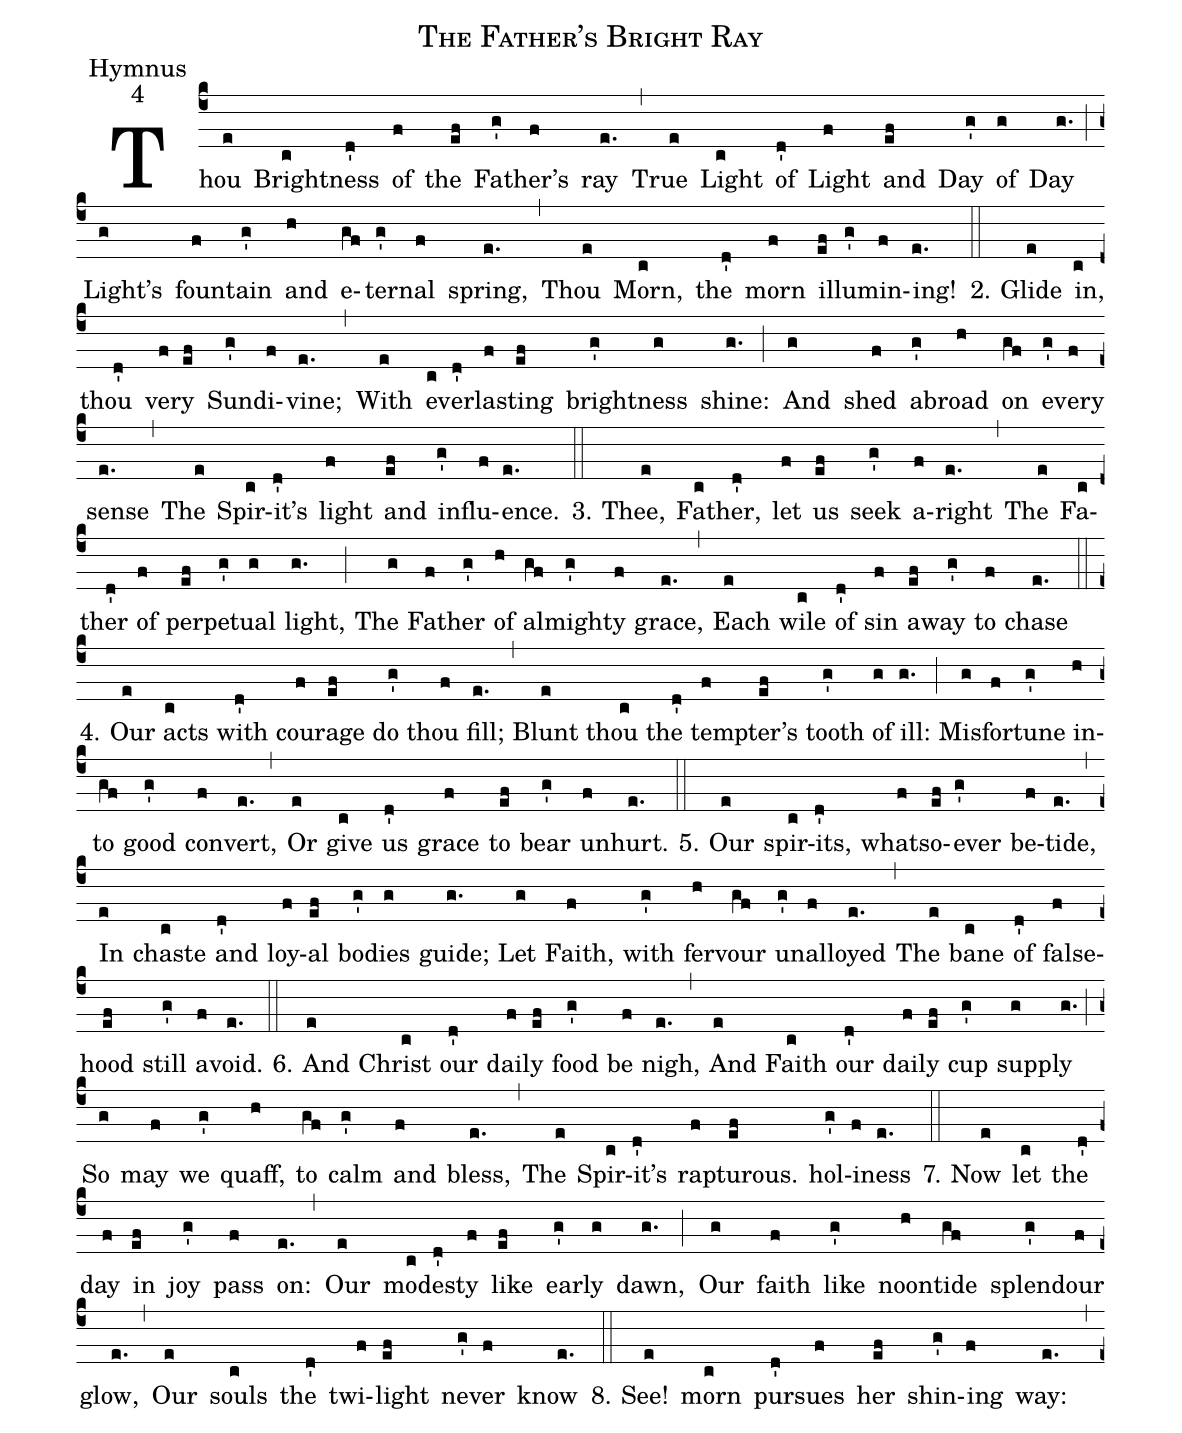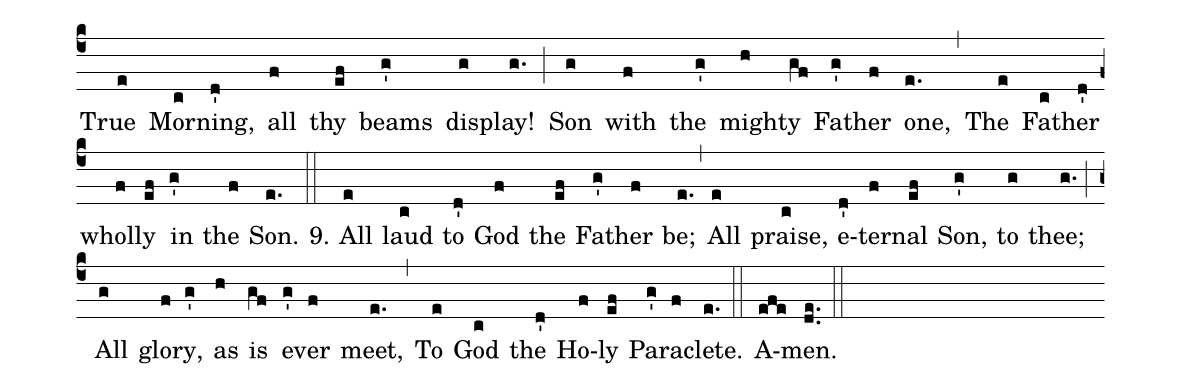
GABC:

name:The Father's Bright Ray;
office-part: Hymnus;
mode: 4;
%%
(c4)Thou(e) Bright(c)ness(d') of(f) the(ef) Fa(g')ther's(f) ray(e.) (,)

True(e) Light(c) of(d') Light(f) and(ef) Day(g') of(g) Day(g.) (;)

Light's(g) foun(f)tain(g') and(h) e(gf)tern(g')al(f) spring,(e.) (,)

Thou(e) Morn,(c) the(d') morn(f) il(ef)lum(g')in(f)ing!(e.) (::)

2. Glide(e) in,(c) thou(d') ver(f)y(ef) Sun(g')di(f)vine;(e.) (,)

With(e) ev(c)er(d')last(f)ing(ef) bright(g')ness(g) shine:(g.) (;)

And(g) shed(f) a(g')broad(h) on(gf) ev(g')ery(f) sense(e.) (,)

The(e) Spir(c)it's(d') light(f) and(ef) in(g')flu(f)ence.(e.) (::)

3. Thee,(e) Fa(c)ther,(d') let(f) us(ef) seek(g') a(f)right(e.) (,)

The(e) Fa(c)ther(d') of(f) per(ef)pet(g')ual(g) light,(g.) (;)

The(g) Fa(f)ther(g') of(h) al(gf)might(g')y(f) grace,(e.) (,)

Each(e) wile(c) of(d') sin(f) a(ef)way(g') to(f) chase(e.) (::)

4. Our(e) acts(c) with(d') cour(f)age(ef) do(g') thou(f) fill;(e.) (,)

Blunt(e) thou(c) the(d') tempt(f)er's(ef) tooth(g') of(g) ill:(g.) (;)

Mis(g)for(f)tune(g') in(h)to(gf) good(g') con(f)vert,(e.) (,)

Or(e) give(c) us(d') grace(f) to(ef) bear(g') un(f)hurt.(e.) (::)

5. Our(e) spir(c)its,(d') what(f)so(ef)ever(g') be(f)tide,(e.) (,)

In(e) chaste(c) and(d') loy(f)al(ef) bod(g')ies(g) guide;(g.)

Let(g) Faith,(f) with(g') fer(h)vour(gf) un(g')all(f)oyed(e.) (,)

The(e) bane(c) of(d') false(f)hood(ef) still(g') a(f)void.(e.) (::)

6. And(e) Christ(c) our(d') dail(f)y(ef) food(g') be(f) nigh,(e.) (,)

And(e) Faith(c) our(d') dail(f)y(ef) cup(g') supp(g)ly(g.) (;)

So(g) may(f) we(g') quaff,(h) to(gf) calm(g') and(f) bless,(e.) (,)

The(e) Spir(c)it's(d') rapt(f)urous.(ef) hol(g')i(f)ness(e.) (::)

7. Now(e) let(c) the(d') day(f) in(ef) joy(g') pass(f) on:(e.) (,)

Our(e) mod(c)e(d')sty(f) like(ef) ear(g')ly(g) dawn,(g.) (;)

Our(g) faith(f) like(g') noon(h)tide(gf) splend(g')our(f) glow,(e.) (,)

Our(e) souls(c) the(d') twi(f)light(ef) ne(g')ver(f) know(e.) (::)

8. See!(e) morn(c) pur(d')sues(f) her(ef) shin(g')ing(f) way:(e.) (,)

True(e) Morn(c)ing,(d') all(f) thy(ef) beams(g') dis(g)play!(g.) (;)

Son(g) with(f) the(g') might(h)y(gf) Fath(g')er(f) one,(e.) (,)

The(e) Fath(c)er(d') wholl(f)y(ef) in(g') the(f) Son.(e.) (::)

9. All(e) laud(c) to(d') God(f) the(ef) Fath(g')er(f) be;(e.) (,)

All(e) praise,(c) e(d')ter(f)nal(ef) Son,(g') to(g) thee;(g.) (;)

All(g) glor(f)y,(g') as(h) is(gf) ev(g')er(f) meet,(e.) (,)

To(e) God(c) the(d') Ho(f)ly(ef) Pa(g')ra(f)clete.(e.) (::)

A(efe)men.(de..) (::)
